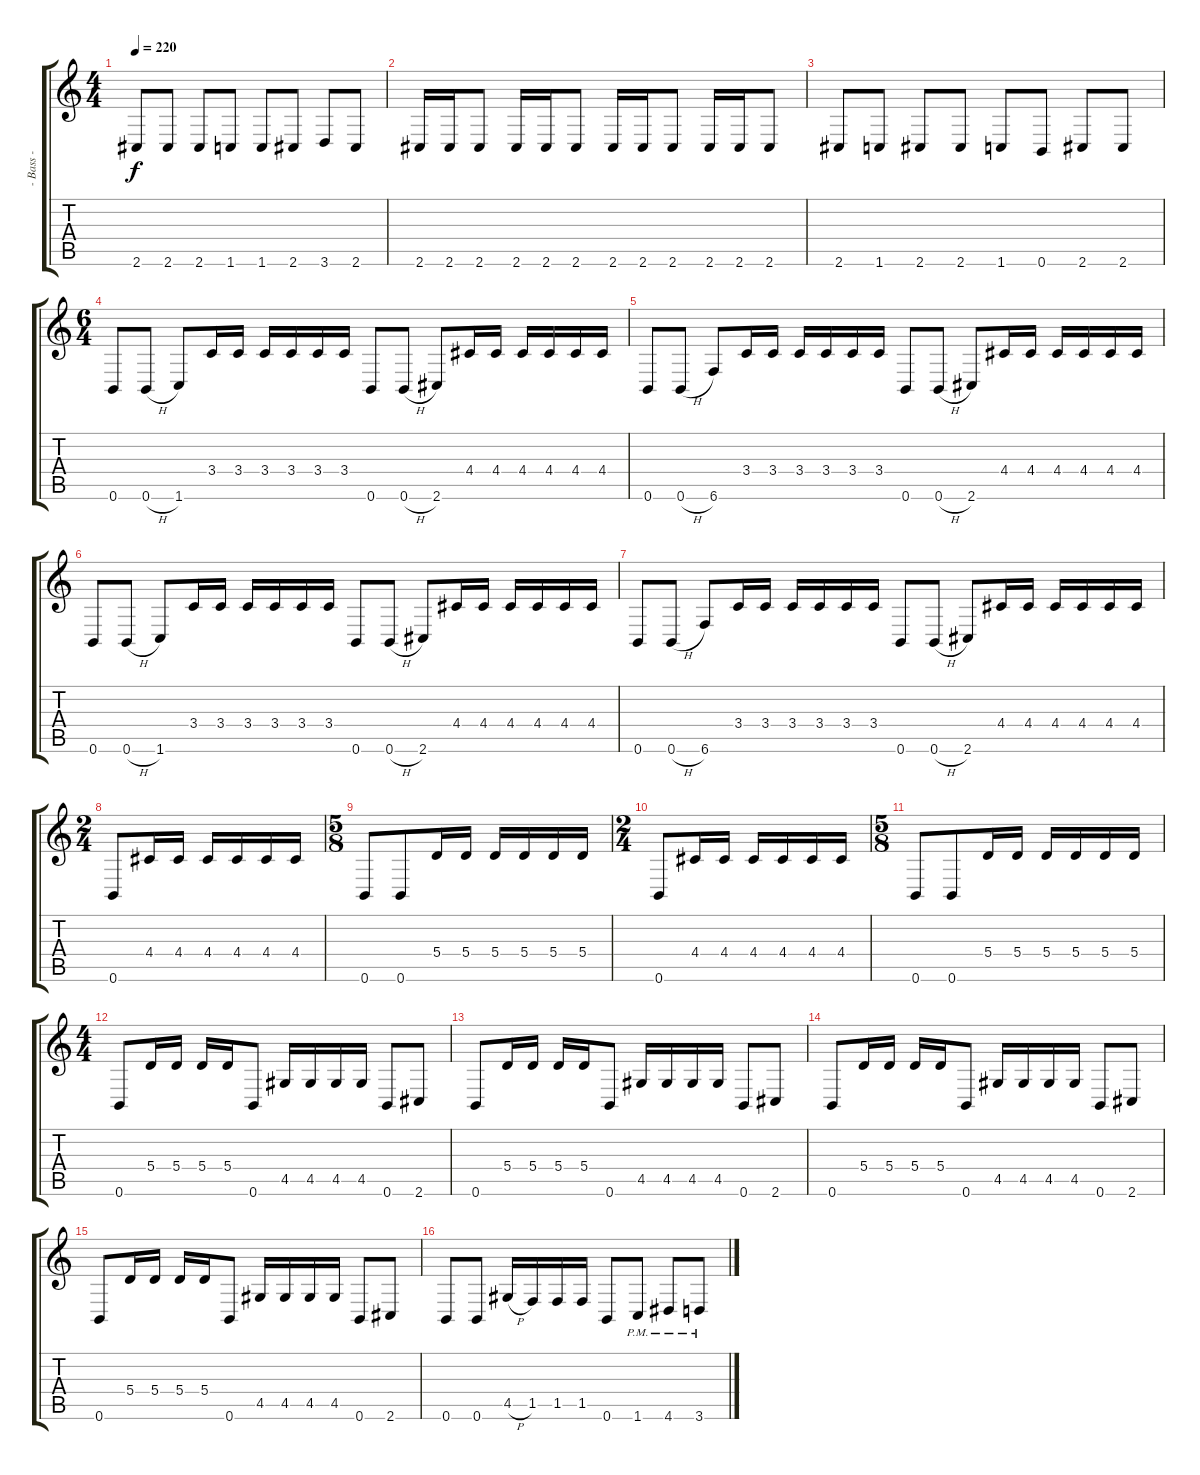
\track ("- Bass -" "- Bass -") {instrument electricbasspick}
\staff {score tabs}
\tuning (B3 Gb3 D3 A2 E2 B1) {hide}
\ts (4 4)
\tempo 220
\clef g2
\ks c
2.6.8{dy f} 2.6.8 2.6.8 1.6.8 1.6.8 2.6.8 3.6.8 2.6.8 |
2.6.16 2.6.16 2.6.8 2.6.16 2.6.16 2.6.8 2.6.16 2.6.16 2.6.8 2.6.16 2.6.16 2.6.8 |
2.6.8 1.6.8 2.6.8 2.6.8 1.6.8 0.6.8 2.6.8 2.6.8 |
\ts (6 4)
0.6.8 0.6{h}.8 1.6.8 3.4.16 3.4.16 3.4.16 3.4.16 3.4.16 3.4.16 0.6.8 0.6{h}.8 2.6.8 4.4.16 4.4.16 4.4.16 4.4.16 4.4.16 4.4.16 |
0.6.8 0.6{h}.8 6.6.8 3.4.16 3.4.16 3.4.16 3.4.16 3.4.16 3.4.16 0.6.8 0.6{h}.8 2.6.8 4.4.16 4.4.16 4.4.16 4.4.16 4.4.16 4.4.16 |
0.6.8 0.6{h}.8 1.6.8 3.4.16 3.4.16 3.4.16 3.4.16 3.4.16 3.4.16 0.6.8 0.6{h}.8 2.6.8 4.4.16 4.4.16 4.4.16 4.4.16 4.4.16 4.4.16 |
0.6.8 0.6{h}.8 6.6.8 3.4.16 3.4.16 3.4.16 3.4.16 3.4.16 3.4.16 0.6.8 0.6{h}.8 2.6.8 4.4.16 4.4.16 4.4.16 4.4.16 4.4.16 4.4.16 |
\ts (2 4)
0.6.8 4.4.16 4.4.16 4.4.16 4.4.16 4.4.16 4.4.16 |
\ts (5 8)
0.6.8 0.6.8 5.4.16 5.4.16 5.4.16 5.4.16 5.4.16 5.4.16 |
\ts (2 4)
0.6.8 4.4.16 4.4.16 4.4.16 4.4.16 4.4.16 4.4.16 |
\ts (5 8)
0.6.8 0.6.8 5.4.16 5.4.16 5.4.16 5.4.16 5.4.16 5.4.16 |
\ts (4 4)
0.6.8 5.4.16 5.4.16 5.4.16 5.4.16 0.6.8 4.5.16 4.5.16 4.5.16 4.5.16 0.6.8 2.6.8 |
0.6.8 5.4.16 5.4.16 5.4.16 5.4.16 0.6.8 4.5.16 4.5.16 4.5.16 4.5.16 0.6.8 2.6.8 |
0.6.8 5.4.16 5.4.16 5.4.16 5.4.16 0.6.8 4.5.16 4.5.16 4.5.16 4.5.16 0.6.8 2.6.8 |
0.6.8 5.4.16 5.4.16 5.4.16 5.4.16 0.6.8 4.5.16 4.5.16 4.5.16 4.5.16 0.6.8 2.6.8 |
0.6.8 0.6.8 4.5{h}.16 1.5.16 1.5.16 1.5.16 0.6.8 1.6{pm}.8 4.6{pm}.8 3.6{pm}.8
